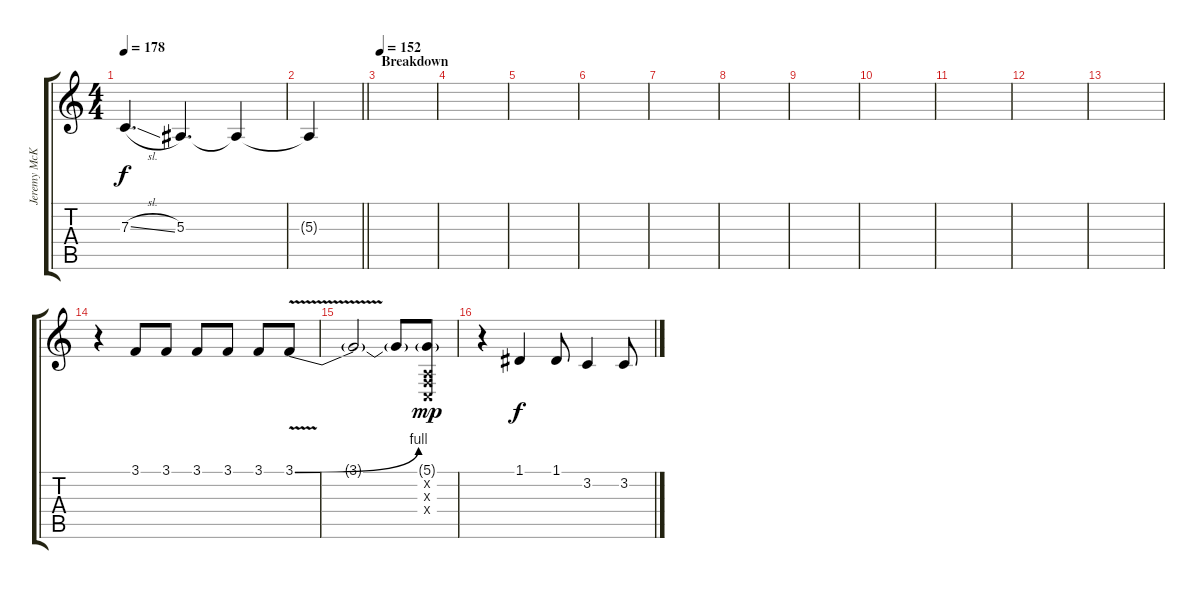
\track ("Jeremy McKinnon" "Jeremy McK") {instrument altosax}
\staff {score tabs}
\tuning (D4 A3 F3 C3 G2 C2) {hide}
\ts (4 4)
\tempo 178
\clef g2
\ks c
7.3{sl}.4{d dy f} 5.3.4{d} 5.3{t}.4 |
\barLineRight lightlight
5.3{t}.4 |
\section ("" "Breakdown")
\tempo 152
|
|
|
|
|
|
|
|
|
|
|
r.4 3.1.8 3.1.8 3.1.8 3.1.8 3.1.8 3.1{be (bend 0 0 60 4) v}.8 |
3.1{t}.2 3.1{t}.8 (5.1{g} 0.2{x} 0.3{x} 0.4{x}).8{dy mp} |
r.4 1.1.4{dy f} 1.1.8 3.2.4 3.2.8
